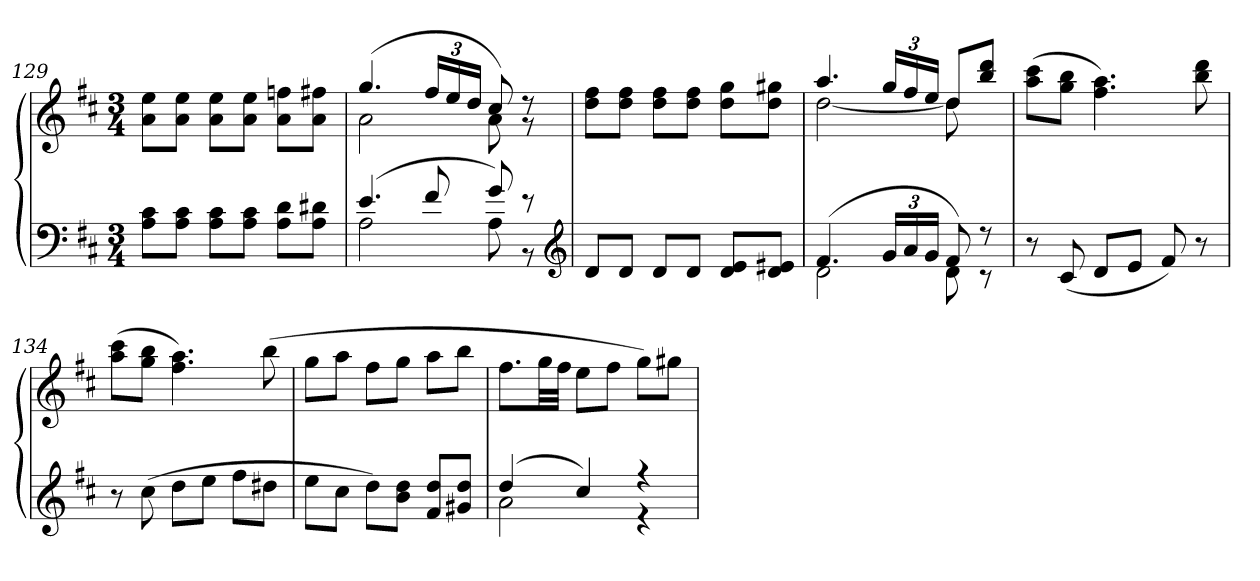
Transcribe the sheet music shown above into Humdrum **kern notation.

**kern	**kern
*part1	*part1
*staff2	*staff1
*clefF4	*clefG2
*k[f#c#]	*k[f#c#]
*M3/4	*M3/4
=129	=129
8A 8c#L	8a 8eeL
8A 8c#J	8a 8eeJ
8A 8c#L	8a 8eeL
8A 8c#J	8a 8eeJ
8A 8dL	8a 8ffnL
8A 8d#XJ	8a 8ff#XJ
=130	=130
*^	*^
(4.e	2A	(4.gg	2a
8f#	.	24ff#LL	.
.	.	24ee	.
.	.	24ddJJ	.
8g)	8A	8cc#)	8a
8r	8r	8r	8r
*v	*v	*	*
*	*v	*v
*clefG2	*
=131	=131
8dL	8dd 8ff#L
8dJ	8dd 8ff#J
8dL	8dd 8ff#L
8dJ	8dd 8ff#J
8d 8eL	8dd 8ggL
8d 8e#XJ	8dd 8gg#XJ
=132	=132
*^	*^
(4.f#	2d	4.aa	[2dd
24gLL	.	24ggLL	.
24a	.	24ff#	.
24gJJ	.	24eeJJ	.
8f#)	8d	8ddL	8dd]
8r	8r	8bb 8dddJ	8ryy
*v	*v	*	*
*	*v	*v
=133	=133
8r	(8aa 8ccc#L
(8c#	8gg 8bbJ
8dL	4.ff# 4.aa)
8eJ	.
8f#)	.
8r	8bb 8ddd
=134	=134
8r	(8aa 8ccc#L
(8cc#	8gg 8bbJ
8ddL	4.ff# 4.aa)
8eeJ	.
8ff#L	.
8dd#XJ	(8bb
=135	=135
8eeL	8ggL
8cc#J	8aaJ
8ddL)	8ff#L
8b 8ddJ	8ggJ
8f# 8ddL	8aaL
8g#X 8ddJ	8bbJ
=136	=136
*^	*
(4dd	2a	8.ff#L
.	.	32ggLL
.	.	32ff#JJJ
4cc#)	.	8eeL
.	.	8ff#J
4r	4r	8ggL)
.	.	8gg#XJ
*v	*v	*
=	=
*-	*-
